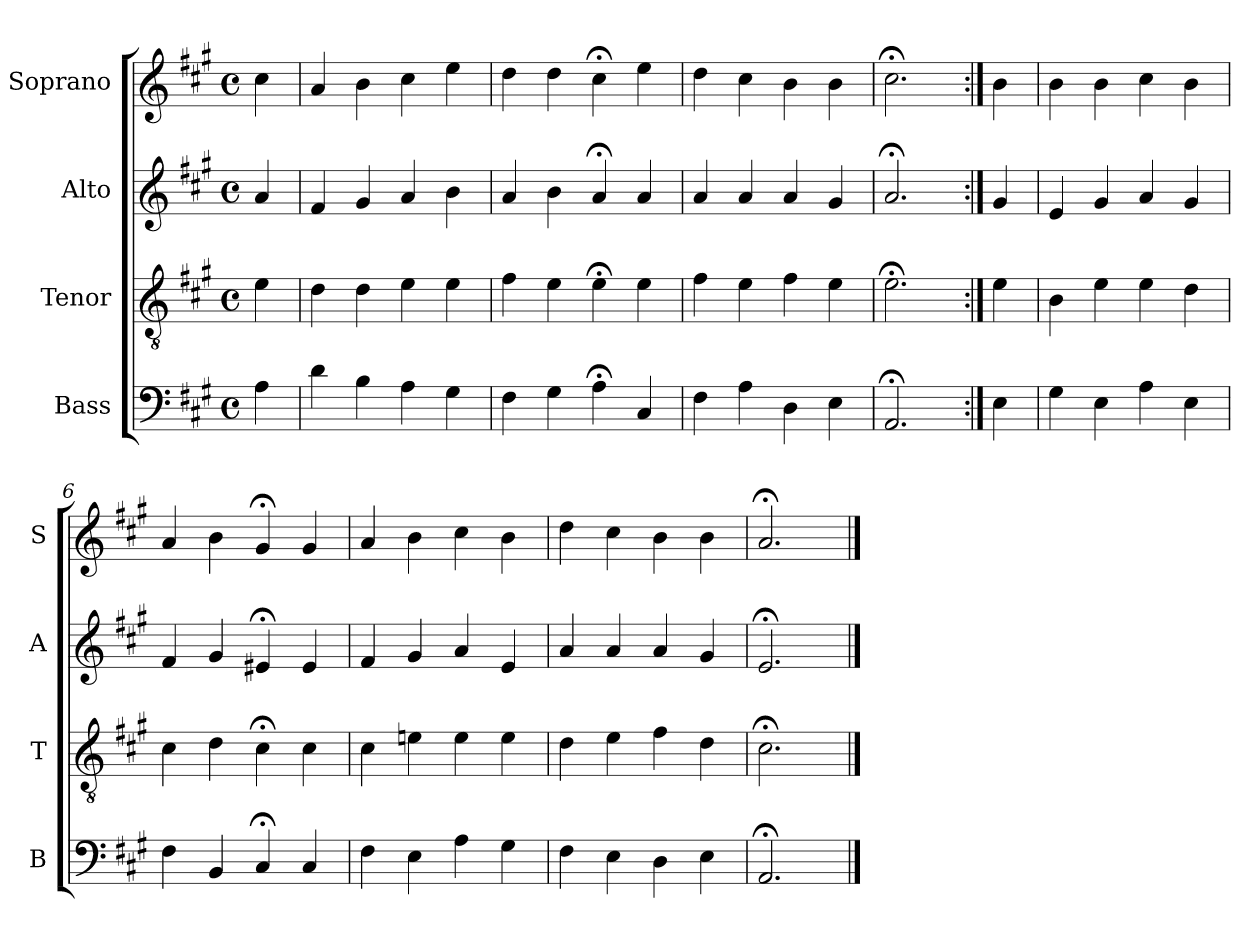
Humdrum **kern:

**kern	**kern	**kern	**kern
*part4	*part3	*part2	*part1
*staff4	*staff3	*staff2	*staff1
*I"Bass	*I"Tenor	*I"Alto	*I"Soprano
*I'B	*I'T	*I'A	*I'S
*clefF4	*clefGv2	*clefG2	*clefG2
*k[f#c#g#]	*k[f#c#g#]	*k[f#c#g#]	*k[f#c#g#]
*A:	*A:	*A:	*A:
*M4/4	*M4/4	*M4/4	*M4/4
*met(c)	*met(c)	*met(c)	*met(c)
*MM100	*MM100	*MM100	*MM100
=	=	=	=
4A	4e	4a	4cc#
=1	=1	=1	=1
4d	4d	4f#	4a
4B	4d	4g#	4b
4A	4e	4a	4cc#
4G#	4e	4b	4ee
=2	=2	=2	=2
4F#	4f#	4a	4dd
4G#	4e	4b	4dd
4A;<	4e;<	4a;<	4cc#;<
4C#	4e	4a	4ee
=3	=3	=3	=3
4F#	4f#	4a	4dd
4A	4e	4a	4cc#
4D	4f#	4a	4b
4E	4e	4g#	4b
=4	=4	=4	=4
2.AA;<	2.e;<	2.a;<	2.cc#;<
=:|!	=:|!	=:|!	=:|!
4E	4e	4g#	4b
=5	=5	=5	=5
4G#	4B	4e	4b
4E	4e	4g#	4b
4A	4e	4a	4cc#
4E	4d	4g#	4b
=6	=6	=6	=6
4F#	4c#	4f#	4a
4BB	4d	4g#	4b
4C#;<	4c#;<	4e#X;<	4g#;<
4C#	4c#	4e#	4g#
=7	=7	=7	=7
4F#	4c#	4f#	4a
4E	4en	4g#	4b
4A	4e	4a	4cc#
4G#	4e	4e	4b
=8	=8	=8	=8
4F#	4d	4a	4dd
4E	4e	4a	4cc#
4D	4f#	4a	4b
4E	4d	4g#	4b
=9	=9	=9	=9
2.AA;<	2.c#;<	2.e;<	2.a;<
==	==	==	==
*-	*-	*-	*-
